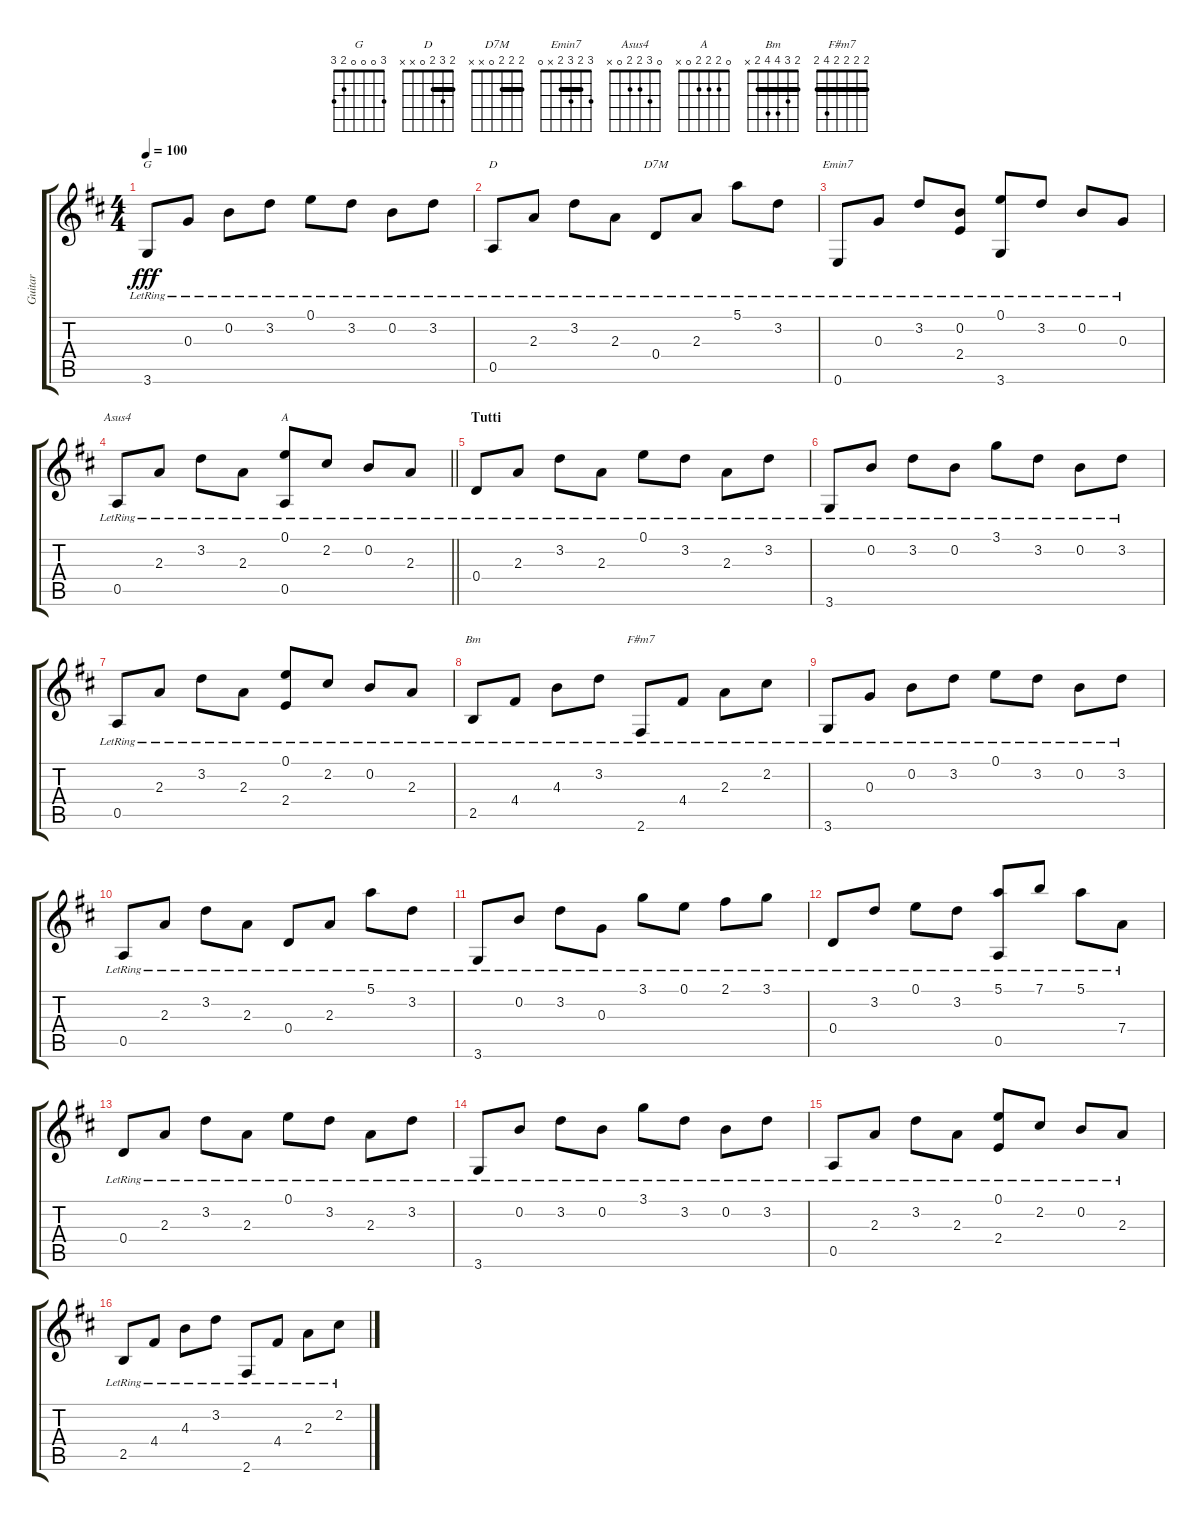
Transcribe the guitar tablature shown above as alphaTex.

\track ("Guitar" "Guitar") {instrument acousticguitarsteel}
\staff {score tabs}
\tuning (E4 B3 G3 D3 A2 E2) {hide}
\chord ("G" 3 0 0 0 2 3)
\chord ("D" 2 3 2 0 x x) {barre 2}
\chord ("D7M" 2 2 2 0 x x) {barre 2}
\chord ("Emin7" 3 2 3 2 x 0) {barre 2}
\chord ("Asus4" 0 3 2 2 0 x)
\chord ("A" 0 2 2 2 0 x)
\chord ("Bm" 2 3 4 4 2 x) {barre 2}
\chord ("F#m7" 2 2 2 2 4 2) {barre 2}
\ts (4 4)
\tempo 100
\clef g2
\ks d
3.6{lr}.8{ch "G" dy fff} 0.3{lr}.8 0.2{lr}.8 3.2{lr}.8 0.1{lr}.8 3.2{lr}.8 0.2{lr}.8 3.2{lr}.8 |
0.5{lr}.8{ch "D"} 2.3{lr}.8 3.2{lr}.8 2.3{lr}.8 0.4{lr}.8{ch "D7M"} 2.3{lr}.8 5.1{lr}.8 3.2{lr}.8 |
0.6{lr}.8{ch "Emin7"} 0.3{lr}.8 3.2{lr}.8 (0.2{lr} 2.4{lr}).8 (0.1{lr} 3.6{lr}).8 3.2{lr}.8 0.2{lr}.8 0.3{lr}.8 |
\barLineRight lightlight
0.5{lr}.8{ch "Asus4"} 2.3{lr}.8 3.2{lr}.8 2.3{lr}.8 (0.1{lr} 0.5{lr}).8{ch "A"} 2.2{lr}.8 0.2{lr}.8 2.3{lr}.8 |
\section ("" "Tutti")
0.4{lr}.8 2.3{lr}.8 3.2{lr}.8 2.3{lr}.8 0.1{lr}.8 3.2{lr}.8 2.3{lr}.8 3.2{lr}.8 |
3.6{lr}.8 0.2{lr}.8 3.2{lr}.8 0.2{lr}.8 3.1{lr}.8 3.2{lr}.8 0.2{lr}.8 3.2{lr}.8 |
0.5{lr}.8 2.3{lr}.8 3.2{lr}.8 2.3{lr}.8 (0.1{lr} 2.4{lr}).8 2.2{lr}.8 0.2{lr}.8 2.3{lr}.8 |
2.5{lr}.8{ch "Bm"} 4.4{lr}.8 4.3{lr}.8 3.2{lr}.8 2.6{lr}.8{ch "F#m7"} 4.4{lr}.8 2.3{lr}.8 2.2{lr}.8 |
3.6{lr}.8 0.3{lr}.8 0.2{lr}.8 3.2{lr}.8 0.1{lr}.8 3.2{lr}.8 0.2{lr}.8 3.2{lr}.8 |
0.5{lr}.8 2.3{lr}.8 3.2{lr}.8 2.3{lr}.8 0.4{lr}.8 2.3{lr}.8 5.1{lr}.8 3.2{lr}.8 |
3.6{lr}.8 0.2{lr}.8 3.2{lr}.8 0.3{lr}.8 3.1{lr}.8 0.1{lr}.8 2.1{lr}.8 3.1{lr}.8 |
0.4{lr}.8 3.2{lr}.8 0.1{lr}.8 3.2{lr}.8 (5.1{lr} 0.5{lr}).8 7.1{lr}.8 5.1{lr}.8 7.4{lr}.8 |
0.4{lr}.8 2.3{lr}.8 3.2{lr}.8 2.3{lr}.8 0.1{lr}.8 3.2{lr}.8 2.3{lr}.8 3.2{lr}.8 |
3.6{lr}.8 0.2{lr}.8 3.2{lr}.8 0.2{lr}.8 3.1{lr}.8 3.2{lr}.8 0.2{lr}.8 3.2{lr}.8 |
0.5{lr}.8 2.3{lr}.8 3.2{lr}.8 2.3{lr}.8 (0.1{lr} 2.4{lr}).8 2.2{lr}.8 0.2{lr}.8 2.3{lr}.8 |
2.5{lr}.8 4.4{lr}.8 4.3{lr}.8 3.2{lr}.8 2.6{lr}.8 4.4{lr}.8 2.3{lr}.8 2.2{lr}.8
